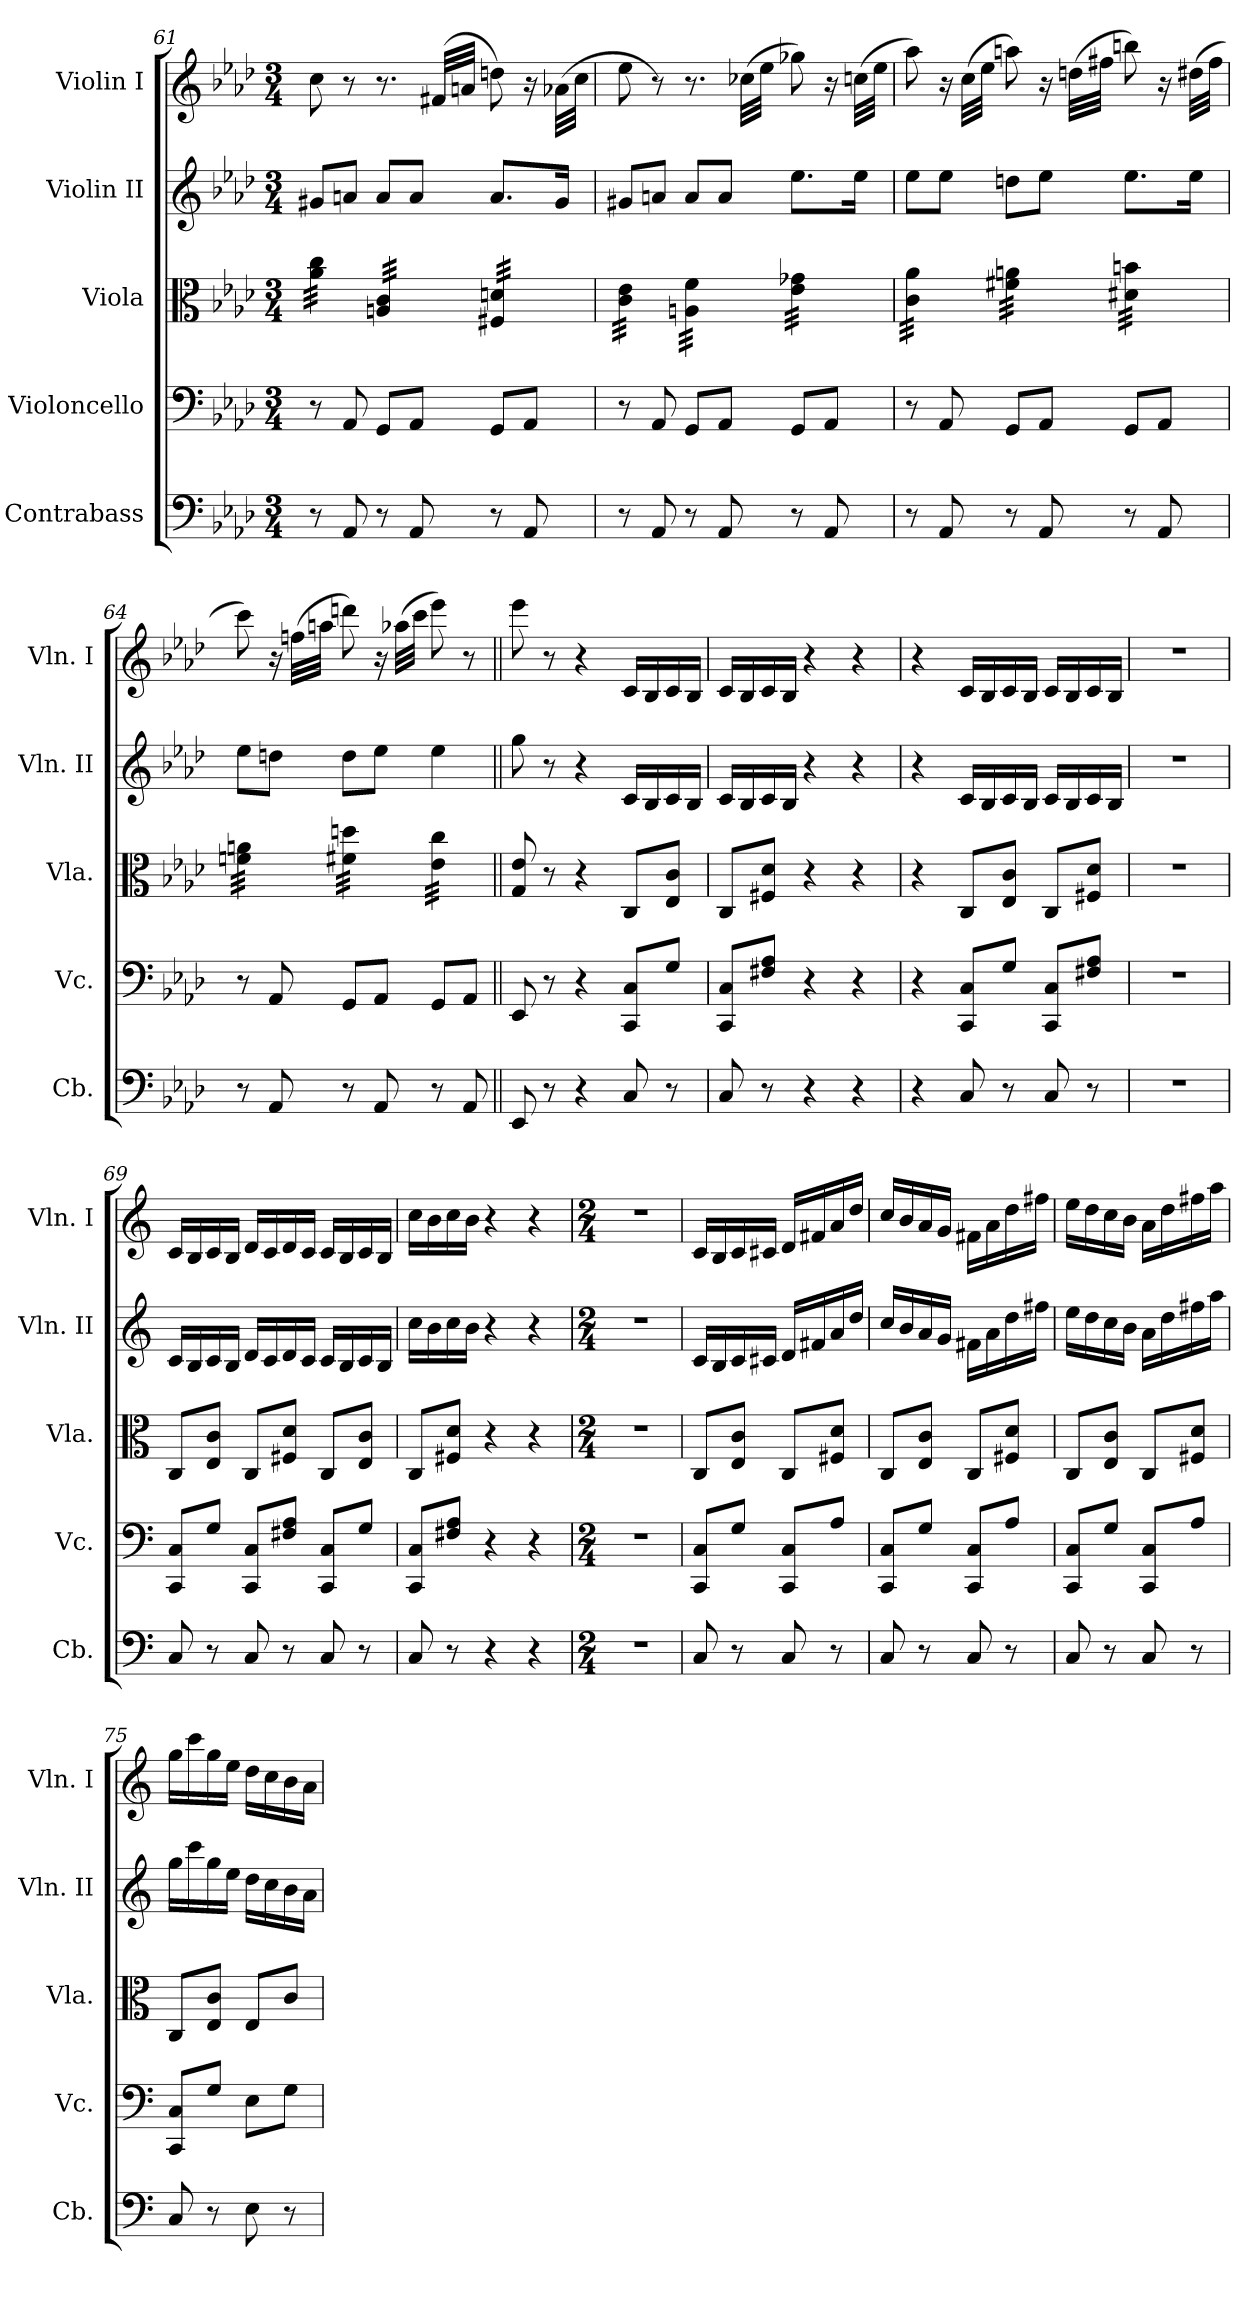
**kern	**kern	**kern	**kern	**kern
*part5	*part4	*part3	*part2	*part1
*staff5	*staff4	*staff3	*staff2	*staff1
*I"Contrabass	*I"Violoncello	*I"Viola	*I"Violin II	*I"Violin I
*I'Cb.	*I'Vc.	*I'Vla.	*I'Vln. II	*I'Vln. I
*clefF4	*clefF4	*clefC3	*clefG2	*clefG2
*ITrd7c12	*	*	*	*
*k[b-e-a-d-]	*k[b-e-a-d-]	*k[b-e-a-d-]	*k[b-e-a-d-]	*k[b-e-a-d-]
*M3/4	*M3/4	*M3/4	*M3/4	*M3/4
=61	=61	=61	=61	=61
*	*	*tremolo	*	*
8r	8r	32a-\ 32cc\LLL	8g#X/L	8cc\
.	.	32a-\ 32cc\	.	.
.	.	32a-\ 32cc\	.	.
.	.	32a-\ 32cc\	.	.
8AAA-/	8AA-/	32a-\ 32cc\	8an/J	8r
.	.	32a-\ 32cc\	.	.
.	.	32a-\ 32cc\	.	.
.	.	32a-\ 32cc\JJJ	.	.
8r	8GG/L	32An/ 32c/LLL	8a/L	8.r
.	.	32An/ 32c/	.	.
.	.	32An/ 32c/	.	.
.	.	32An/ 32c/	.	.
8AAA-/	8AA-/J	32An/ 32c/	8a/J	.
.	.	32An/ 32c/	.	.
.	.	32An/ 32c/	.	(>32f#X/LLL
.	.	32An/ 32c/JJJ	.	32an/JJJ
8r	8GG/L	32F#X/ 32dn/LLL	8.a/L	8ddn\)
.	.	32F#X/ 32dn/	.	.
.	.	32F#X/ 32dn/	.	.
.	.	32F#X/ 32dn/	.	.
8AAA-/	8AA-/J	32F#X/ 32dn/	.	16r
.	.	32F#X/ 32dn/	.	.
.	.	32F#X/ 32dn/	16g#/Jk	(>32a-X\LLL
.	.	32F#X/ 32dn/JJJ	.	32cc\JJJ
!!LO:PB:g=z
=62	=62	=62	=62	=62
8r	8r	32c\ 32e-\LLL	8g#X/L	8ee-\
.	.	32c\ 32e-\	.	.
.	.	32c\ 32e-\	.	.
.	.	32c\ 32e-\	.	.
8AAA-/	8AA-/	32c\ 32e-\	8an/J	8r)
.	.	32c\ 32e-\	.	.
.	.	32c\ 32e-\	.	.
.	.	32c\ 32e-\JJJ	.	.
8r	8GG/L	32An\ 32f\LLL	8a/L	8.r
.	.	32An\ 32f\	.	.
.	.	32An\ 32f\	.	.
.	.	32An\ 32f\	.	.
8AAA-/	8AA-/J	32An\ 32f\	8a/J	.
.	.	32An\ 32f\	.	.
.	.	32An\ 32f\	.	(>32cc-X\LLL
.	.	32An\ 32f\JJJ	.	32ee-\JJJ
8r	8GG/L	32e-\ 32g-X\LLL	8.ee-\L	8gg-X\)
.	.	32e-\ 32g-X\	.	.
.	.	32e-\ 32g-X\	.	.
.	.	32e-\ 32g-X\	.	.
8AAA-/	8AA-/J	32e-\ 32g-X\	.	16r
.	.	32e-\ 32g-X\	.	.
.	.	32e-\ 32g-X\	16ee-\Jk	(>32ccn\LLL
.	.	32e-\ 32g-X\JJJ	.	32ee-\JJJ
=63	=63	=63	=63	=63
8r	8r	32c\ 32a-\LLL	8ee-\L	8aa-\)
.	.	32c\ 32a-\	.	.
.	.	32c\ 32a-\	.	.
.	.	32c\ 32a-\	.	.
8AAA-/	8AA-/	32c\ 32a-\	8ee-\J	16r
.	.	32c\ 32a-\	.	.
.	.	32c\ 32a-\	.	(>32cc\LLL
.	.	32c\ 32a-\JJJ	.	32ee-\JJJ
8r	8GG/L	32f#X\ 32an\LLL	8ddn\L	8aan\)
.	.	32f#X\ 32an\	.	.
.	.	32f#X\ 32an\	.	.
.	.	32f#X\ 32an\	.	.
8AAA-/	8AA-/J	32f#X\ 32an\	8ee-\J	16r
.	.	32f#X\ 32an\	.	.
.	.	32f#X\ 32an\	.	(>32ddn\LLL
.	.	32f#X\ 32an\JJJ	.	32ff#X\JJJ
8r	8GG/L	32d#X\ 32bn\LLL	8.ee-\L	8bbn\)
.	.	32d#X\ 32bn\	.	.
.	.	32d#X\ 32bn\	.	.
.	.	32d#X\ 32bn\	.	.
8AAA-/	8AA-/J	32d#X\ 32bn\	.	16r
.	.	32d#X\ 32bn\	.	.
.	.	32d#X\ 32bn\	16ee-\Jk	(>32dd#X\LLL
.	.	32d#X\ 32bn\JJJ	.	32ff#\JJJ
=64	=64	=64	=64	=64
8r	8r	32fn\ 32an\LLL	8ee-\L	8ccc\)
.	.	32fn\ 32an\	.	.
.	.	32fn\ 32an\	.	.
.	.	32fn\ 32an\	.	.
8AAA-/	8AA-/	32fn\ 32an\	8ddn\J	16r
.	.	32fn\ 32an\	.	.
.	.	32fn\ 32an\	.	(>32ffn\LLL
.	.	32fn\ 32an\JJJ	.	32aan\JJJ
8r	8GG/L	32f#X\ 32ddn\LLL	8dd\L	8dddn\)
.	.	32f#X\ 32ddn\	.	.
.	.	32f#X\ 32ddn\	.	.
.	.	32f#X\ 32ddn\	.	.
8AAA-/	8AA-/J	32f#X\ 32ddn\	8ee-\J	16r
.	.	32f#X\ 32ddn\	.	.
.	.	32f#X\ 32ddn\	.	(>32aa-X\LLL
.	.	32f#X\ 32ddn\JJJ	.	32ccc\JJJ
8r	8GG/L	32e-\ 32cc\LLL	4ee-\	8eee-\)
.	.	32e-\ 32cc\	.	.
.	.	32e-\ 32cc\	.	.
.	.	32e-\ 32cc\	.	.
8AAA-/	8AA-/J	32e-\ 32cc\	.	8r
.	.	32e-\ 32cc\	.	.
.	.	32e-\ 32cc\	.	.
.	.	32e-\ 32cc\JJJ	.	.
*	*	*Xtremolo	*	*
!!LO:LB:g=z
=65||	=65||	=65||	=65||	=65||
*k[]	*k[]	*k[]	*k[]	*k[]
8EEE/	8EE/	8G/ 8e/	8gg\	8eee\
8r	8r	8r	8r	8r
4r	4r	4r	4r	4r
8CC/	8CC/ 8C/L	8C/L	16c/LL	16c/LL
.	.	.	16B/	16B/
8r	8G/J	8E/ 8c/J	16c/	16c/
.	.	.	16B/JJ	16B/JJ
=66	=66	=66	=66	=66
8CC/	8CC/ 8C/L	8C/L	16c/LL	16c/LL
.	.	.	16B/	16B/
8r	8F#X/ 8A/J	8F#X/ 8d/J	16c/	16c/
.	.	.	16B/JJ	16B/JJ
4r	4r	4r	4r	4r
4r	4r	4r	4r	4r
=67	=67	=67	=67	=67
4r	4r	4r	4r	4r
8CC/	8CC/ 8C/L	8C/L	16c/LL	16c/LL
.	.	.	16B/	16B/
8r	8G/J	8E/ 8c/J	16c/	16c/
.	.	.	16B/JJ	16B/JJ
8CC/	8CC/ 8C/L	8C/L	16c/LL	16c/LL
.	.	.	16B/	16B/
8r	8F#X/ 8A/J	8F#X/ 8d/J	16c/	16c/
.	.	.	16B/JJ	16B/JJ
=68	=68	=68	=68	=68
2.r	2.r	2.r	2.r	2.r
=69	=69	=69	=69	=69
8CC/	8CC/ 8C/L	8C/L	16c/LL	16c/LL
.	.	.	16B/	16B/
8r	8G/J	8E/ 8c/J	16c/	16c/
.	.	.	16B/JJ	16B/JJ
8CC/	8CC/ 8C/L	8C/L	16d/LL	16d/LL
.	.	.	16c/	16c/
8r	8F#X/ 8A/J	8F#X/ 8d/J	16d/	16d/
.	.	.	16c/JJ	16c/JJ
8CC/	8CC/ 8C/L	8C/L	16c/LL	16c/LL
.	.	.	16B/	16B/
8r	8G/J	8E/ 8c/J	16c/	16c/
.	.	.	16B/JJ	16B/JJ
!!LO:PB:g=z
=70	=70	=70	=70	=70
8CC/	8CC/ 8C/L	8C/L	16cc\LL	16cc\LL
.	.	.	16b\	16b\
8r	8F#X/ 8A/J	8F#X/ 8d/J	16cc\	16cc\
.	.	.	16b\JJ	16b\JJ
4r	4r	4r	4r	4r
4r	4r	4r	4r	4r
=71	=71	=71	=71	=71
*M2/4	*M2/4	*M2/4	*M2/4	*M2/4
2r	2r	2r	2r	2r
=72	=72	=72	=72	=72
*	*	*	*	*MM168
8CC/	8CC/ 8C/L	8C/L	16c/LL	16c/LL
.	.	.	16B/	16B/
8r	8G/J	8E/ 8c/J	16c/	16c/
.	.	.	16c#X/JJ	16c#X/JJ
8CC/	8CC/ 8C/L	8C/L	16d/LL	16d/LL
.	.	.	16f#X/	16f#X/
8r	8A/J	8F#X/ 8d/J	16a/	16a/
.	.	.	16dd/JJ	16dd/JJ
=73	=73	=73	=73	=73
8CC/	8CC/ 8C/L	8C/L	16cc/LL	16cc/LL
.	.	.	16b/	16b/
8r	8G/J	8E/ 8c/J	16a/	16a/
.	.	.	16g/JJ	16g/JJ
8CC/	8CC/ 8C/L	8C/L	16f#X\LL	16f#X\LL
.	.	.	16a\	16a\
8r	8A/J	8F#X/ 8d/J	16dd\	16dd\
.	.	.	16ff#X\JJ	16ff#X\JJ
=74	=74	=74	=74	=74
8CC/	8CC/ 8C/L	8C/L	16ee\LL	16ee\LL
.	.	.	16dd\	16dd\
8r	8G/J	8E/ 8c/J	16cc\	16cc\
.	.	.	16b\JJ	16b\JJ
8CC/	8CC/ 8C/L	8C/L	16a\LL	16a\LL
.	.	.	16dd\	16dd\
8r	8A/J	8F#X/ 8d/J	16ff#X\	16ff#X\
.	.	.	16aa\JJ	16aa\JJ
=75	=75	=75	=75	=75
8CC/	8CC/ 8C/L	8C/L	16gg\LL	16gg\LL
.	.	.	16ccc\	16ccc\
8r	8G/J	8E/ 8c/J	16gg\	16gg\
.	.	.	16ee\JJ	16ee\JJ
8EE\	8E\L	8E/L	16dd\LL	16dd\LL
.	.	.	16cc\	16cc\
8r	8G\J	8c/J	16b\	16b\
.	.	.	16a\JJ	16a\JJ
=	=	=	=	=
*-	*-	*-	*-	*-
